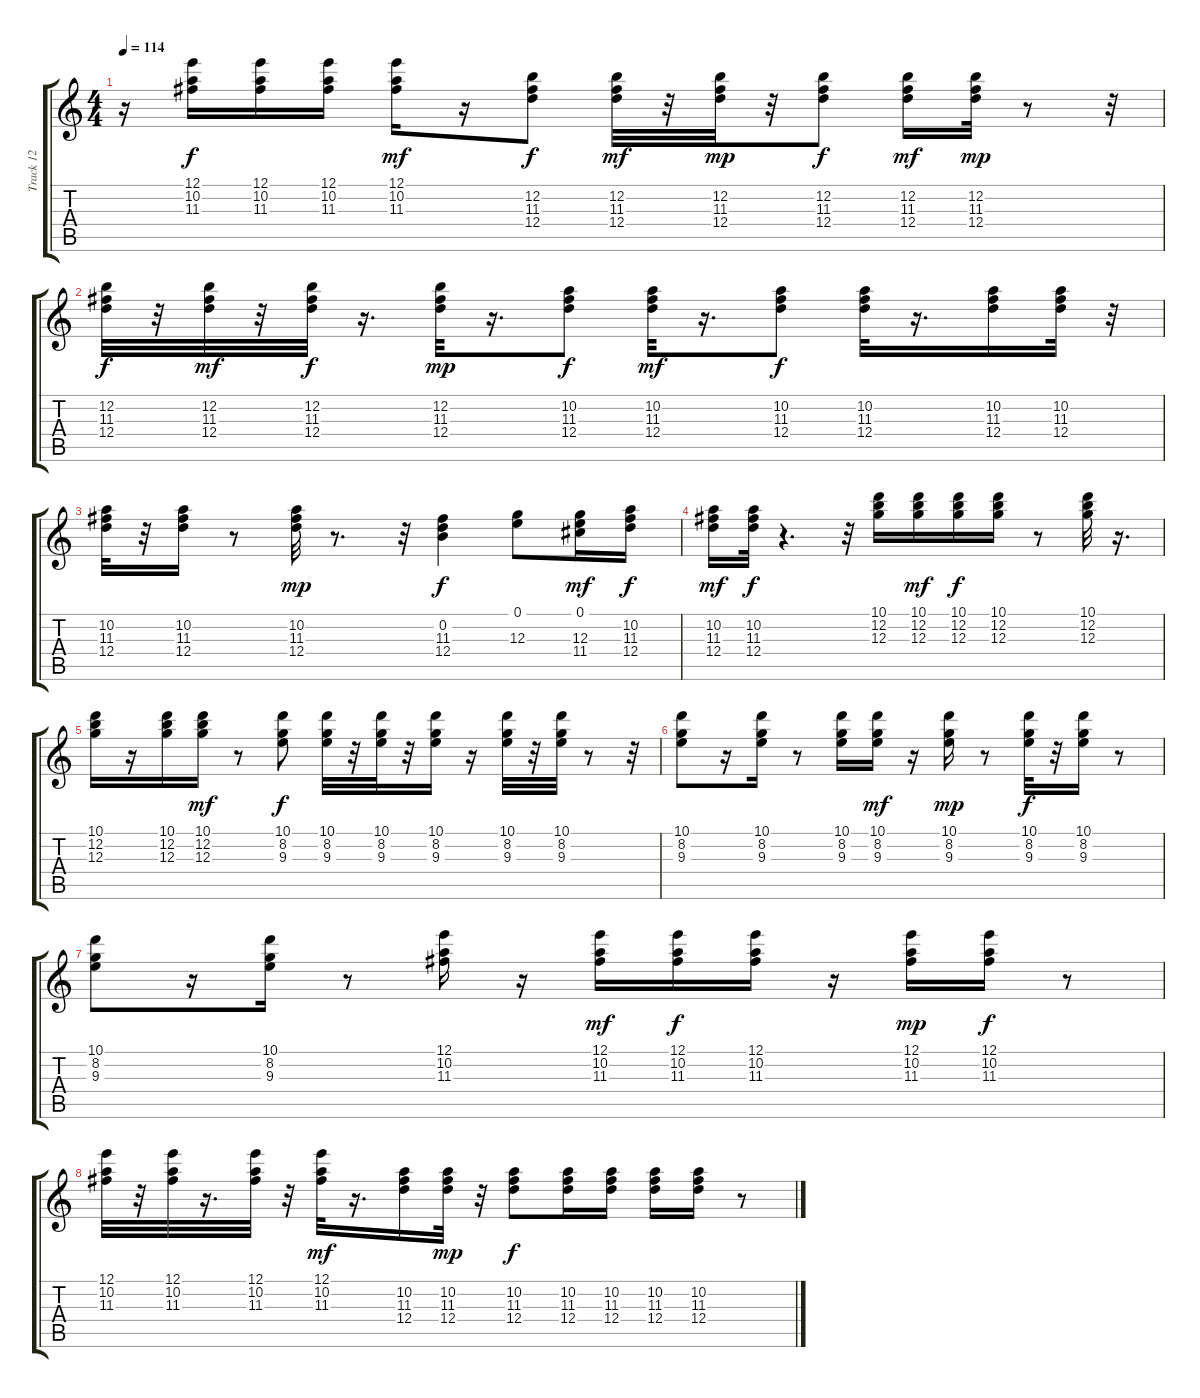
\track ("Track 12" "Track 12") {instrument electricguitarclean}
\staff {score tabs}
\tuning (E4 B3 G3 D3 A2 E2) {hide}
\ts (4 4)
\tempo 114
\clef g2
\ks c
r.16{dy f} (12.1 10.2 11.3).16 (12.1 10.2 11.3).16 (12.1 10.2 11.3).16 (12.1 10.2 11.3).16{dy mf} r.16 (12.2 11.3 12.4).8{dy f} (12.2 11.3 12.4).32{dy mf} r.32 (12.2 11.3 12.4).32{dy mp} r.32 (12.2 11.3 12.4).8{dy f} (12.2 11.3 12.4).16{dy mf} (12.2 11.3 12.4).32{dy mp} r.8 r.32 |
(12.2 11.3 12.4).32{dy f} r.32 (12.2 11.3 12.4).32{dy mf} r.32 (12.2 11.3 12.4).32{dy f} r.16{d} (12.2 11.3 12.4).32{dy mp} r.16{d} (10.2 11.3 12.4).8{dy f} (10.2 11.3 12.4).32{dy mf} r.16{d} (10.2 11.3 12.4).8{dy f} (10.2 11.3 12.4).32 r.16{d} (10.2 11.3 12.4).16 (10.2 11.3 12.4).32 r.32 |
(10.2 11.3 12.4).32 r.32 (10.2 11.3 12.4).16 r.8 (10.2 11.3 12.4).32{dy mp} r.8{d} r.32 (0.2 11.3 12.4).4{dy f} (0.1 12.3).8 (0.1 12.3 11.4).16{dy mf} (10.2 11.3 12.4).16{dy f} |
(10.2 11.3 12.4).16{dy mf} (10.2 11.3 12.4).32{dy f} r.4{d} r.32 (10.1 12.2 12.3).16 (10.1 12.2 12.3).16{dy mf} (10.1 12.2 12.3).16{dy f} (10.1 12.2 12.3).16 r.8 (10.1 12.2 12.3).32 r.16{d} |
(10.1 12.2 12.3).16 r.16 (10.1 12.2 12.3).16 (10.1 12.2 12.3).16{dy mf} r.8 (10.1 8.2 9.3).8{dy f} (10.1 8.2 9.3).32 r.32 (10.1 8.2 9.3).32 r.32 (10.1 8.2 9.3).16 r.16 (10.1 8.2 9.3).32 r.32 (10.1 8.2 9.3).32 r.8 r.32 |
(10.1 8.2 9.3).8 r.16 (10.1 8.2 9.3).16 r.8 (10.1 8.2 9.3).16 (10.1 8.2 9.3).16{dy mf} r.16 (10.1 8.2 9.3).16{dy mp} r.8 (10.1 8.2 9.3).32{dy f} r.32 (10.1 8.2 9.3).16 r.8 |
(10.1 8.2 9.3).8 r.16 (10.1 8.2 9.3).16 r.8 (12.1 10.2 11.3).16 r.16 (12.1 10.2 11.3).16{dy mf} (12.1 10.2 11.3).16{dy f} (12.1 10.2 11.3).16 r.16 (12.1 10.2 11.3).16{dy mp} (12.1 10.2 11.3).16{dy f} r.8 |
(12.1 10.2 11.3).32 r.32 (12.1 10.2 11.3).32 r.16{d} (12.1 10.2 11.3).32 r.32 (12.1 10.2 11.3).32{dy mf} r.16{d} (10.2 11.3 12.4).16 (10.2 11.3 12.4).32{dy mp} r.32 (10.2 11.3 12.4).8{dy f} (10.2 11.3 12.4).16 (10.2 11.3 12.4).16 (10.2 11.3 12.4).16 (10.2 11.3 12.4).16 r.8
